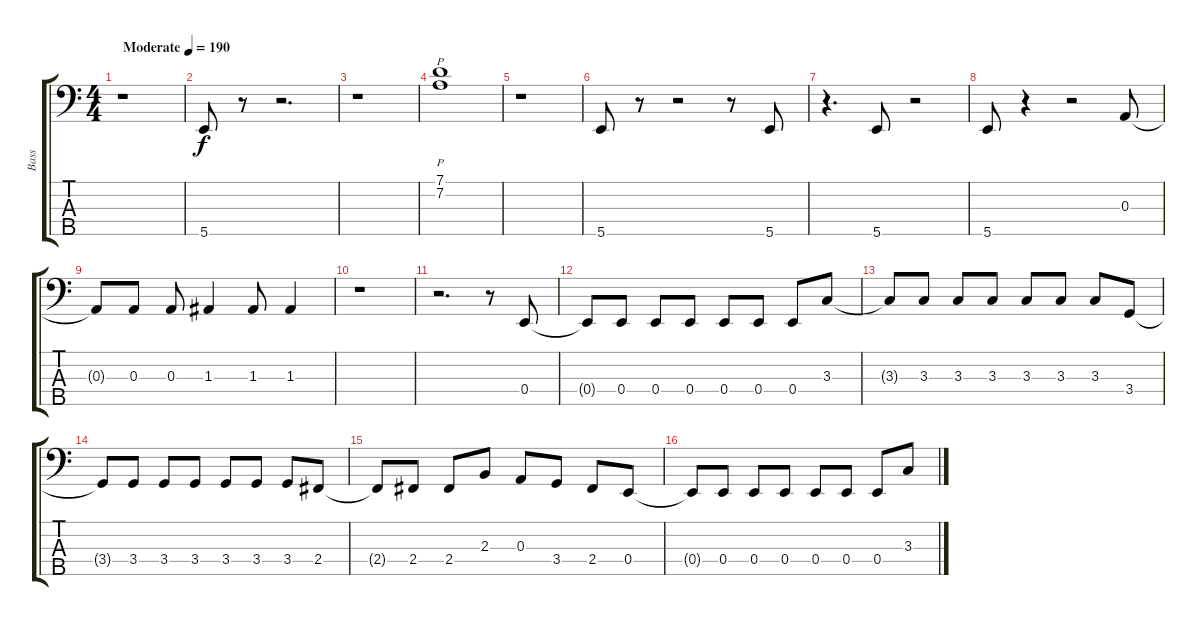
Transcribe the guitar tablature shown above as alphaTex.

\track ("Bass" "Bass") {instrument electricbassfinger}
\staff {score tabs}
\tuning (G2 D2 A1 E1 B0) {hide}
\ts (4 4)
\tempo (190 "Moderate")
\clef f4
\ks c
r.1{dy f instrument electricbassfinger} |
5.5.8 r.8 r.2{d} |
r.1 |
(7.1 7.2).1{p} |
r.1 |
5.5.8 r.8 r.2 r.8 5.5.8 |
r.4{d} 5.5.8 r.2 |
5.5.8 r.4 r.2 0.3.8 |
0.3{t}.8 0.3.8 0.3.8 1.3.4 1.3.8 1.3.4 |
r.1 |
r.2{d} r.8 0.4.8 |
0.4{t}.8 0.4.8 0.4.8 0.4.8 0.4.8 0.4.8 0.4.8 3.3.8 |
3.3{t}.8 3.3.8 3.3.8 3.3.8 3.3.8 3.3.8 3.3.8 3.4.8 |
3.4{t}.8 3.4.8 3.4.8 3.4.8 3.4.8 3.4.8 3.4.8 2.4.8 |
2.4{t}.8 2.4.8 2.4.8 2.3.8 0.3.8 3.4.8 2.4.8 0.4.8 |
0.4{t}.8 0.4.8 0.4.8 0.4.8 0.4.8 0.4.8 0.4.8 3.3.8
